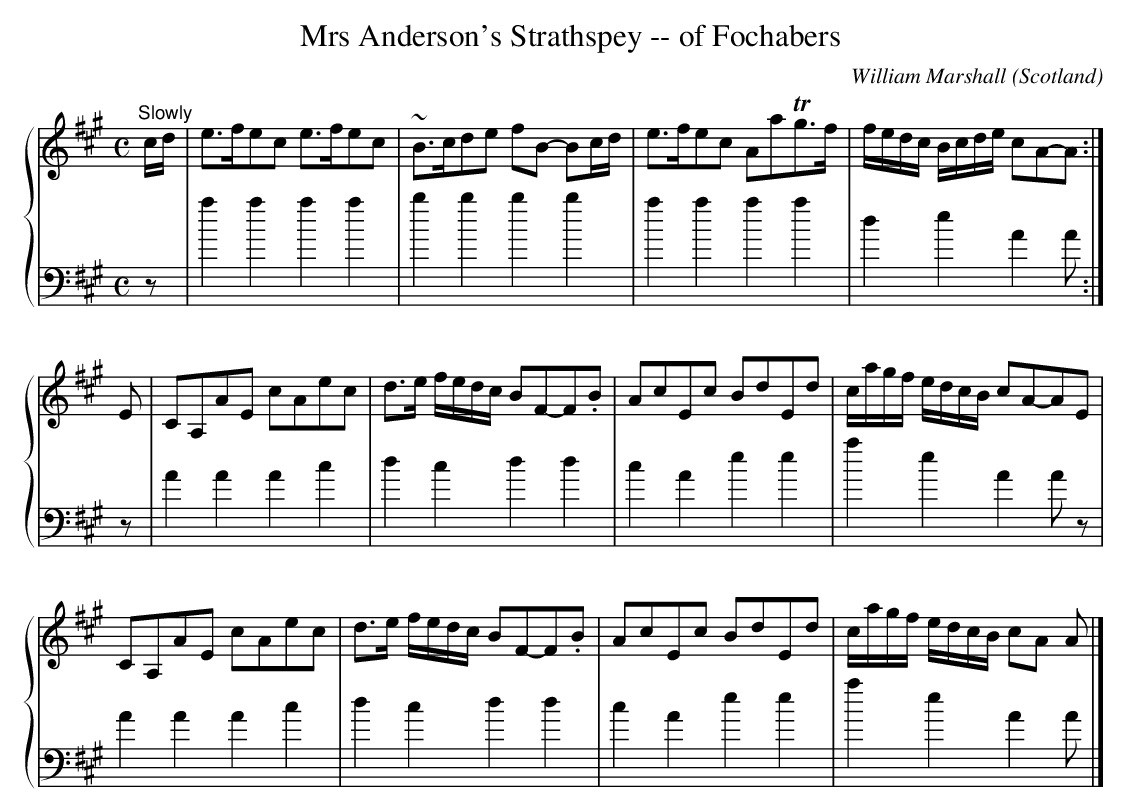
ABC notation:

X:1
T:Mrs Anderson's Strathspey -- of Fochabers
C:William Marshall
L:1/8
M:C
O:Scotland
K:A
%%staves {1 2}
V:1
"^Slowly"
c/d/ | \
e>fec e>fec | ~B>cde fB- Bc/d/ | \
e>fec Aa!trill!g>f | f/e/d/c/ B/c/d/e/ cA-A :|
E | \
CA,AE cAec | d>e f/e/d/c/ BF-F.B | \
AcEc BdEd  | c/a/g/f/ e/d/c/B/ cA-AE |
CA,AE cAec | d>e f/e/d/c/ BF-F.B | \
AcEc BdEd  | c/a/g/f/ e/d/c/B/ cA A |]
V:2 clef=bass
L:1/4
z/ | aaaa | bbbb | aaaa | deAA/ :| \
z/ | AAAc | dcdd | cAee | aeAA/z/ | AAAc | dcdd | cAee | aeAA/ |]
